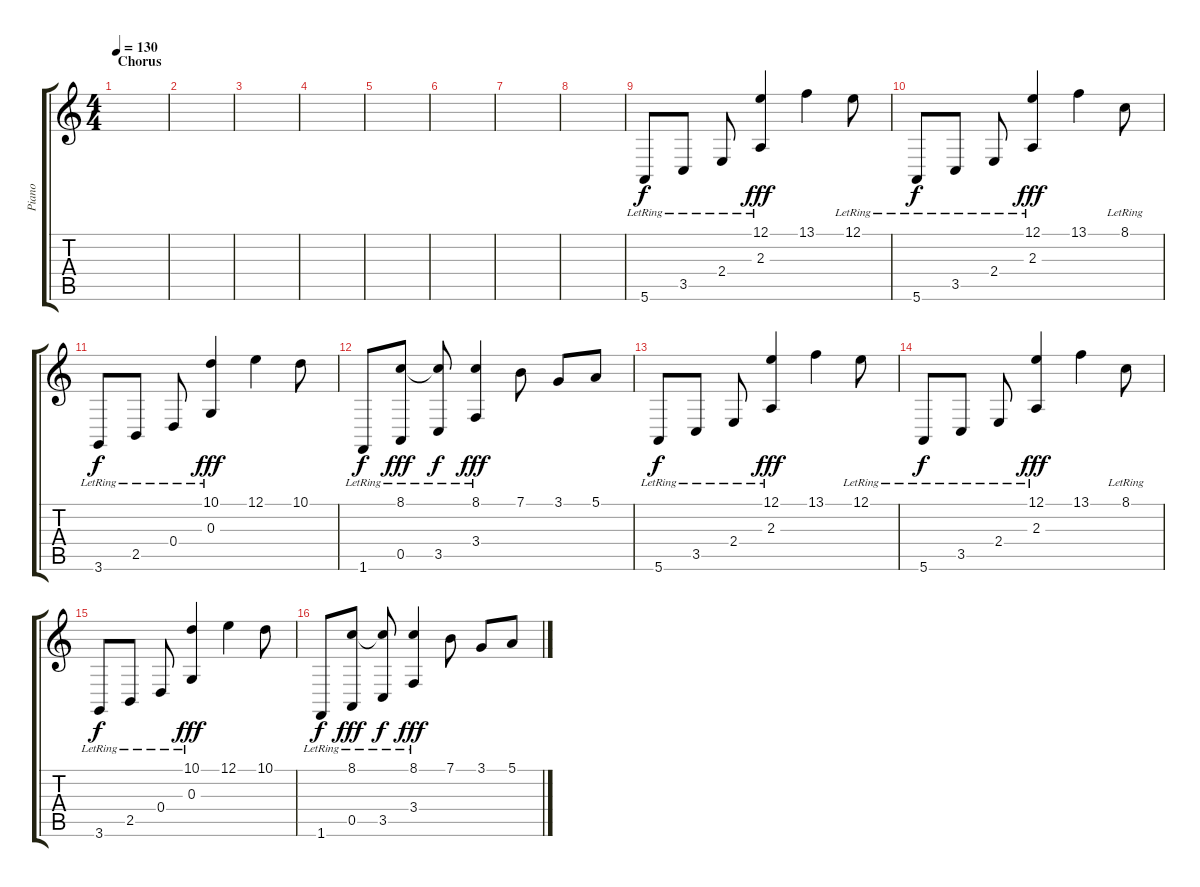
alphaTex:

\track ("Piano" "Piano") {instrument brightacousticpiano}
\staff {score tabs}
\tuning (E4 B3 G3 D3 A2 E2) {hide}
\ts (4 4)
\section ("" "Chorus")
\tempo 130
\clef g2
\ks c
|
|
|
|
|
|
|
|
\section ("" "")
5.6{lr}.8{dy f} 3.5{lr}.8 2.4{lr}.8 (12.1 2.3{lr}).4{dy fff} 13.1.4 12.1{lr}.8 |
5.6{lr}.8{dy f} 3.5{lr}.8 2.4{lr}.8 (12.1 2.3{lr}).4{dy fff} 13.1.4 8.1{lr}.8 |
3.6{lr}.8{dy f} 2.5{lr}.8 0.4{lr}.8 (10.1 0.3{lr}).4{dy fff} 12.1.4 10.1.8 |
1.6{lr}.8{dy f} (8.1 0.5{lr}).8{dy fff} (8.1{t} 3.5{lr}).8{dy f} (8.1 3.4{lr}).4{dy fff} 7.1.8 3.1.8 5.1.8 |
5.6{lr}.8{dy f} 3.5{lr}.8 2.4{lr}.8 (12.1 2.3{lr}).4{dy fff} 13.1.4 12.1{lr}.8 |
5.6{lr}.8{dy f} 3.5{lr}.8 2.4{lr}.8 (12.1 2.3{lr}).4{dy fff} 13.1.4 8.1{lr}.8 |
3.6{lr}.8{dy f} 2.5{lr}.8 0.4{lr}.8 (10.1 0.3{lr}).4{dy fff} 12.1.4 10.1.8 |
1.6{lr}.8{dy f} (8.1 0.5{lr}).8{dy fff} (8.1{t} 3.5{lr}).8{dy f} (8.1 3.4{lr}).4{dy fff} 7.1.8 3.1.8 5.1.8
